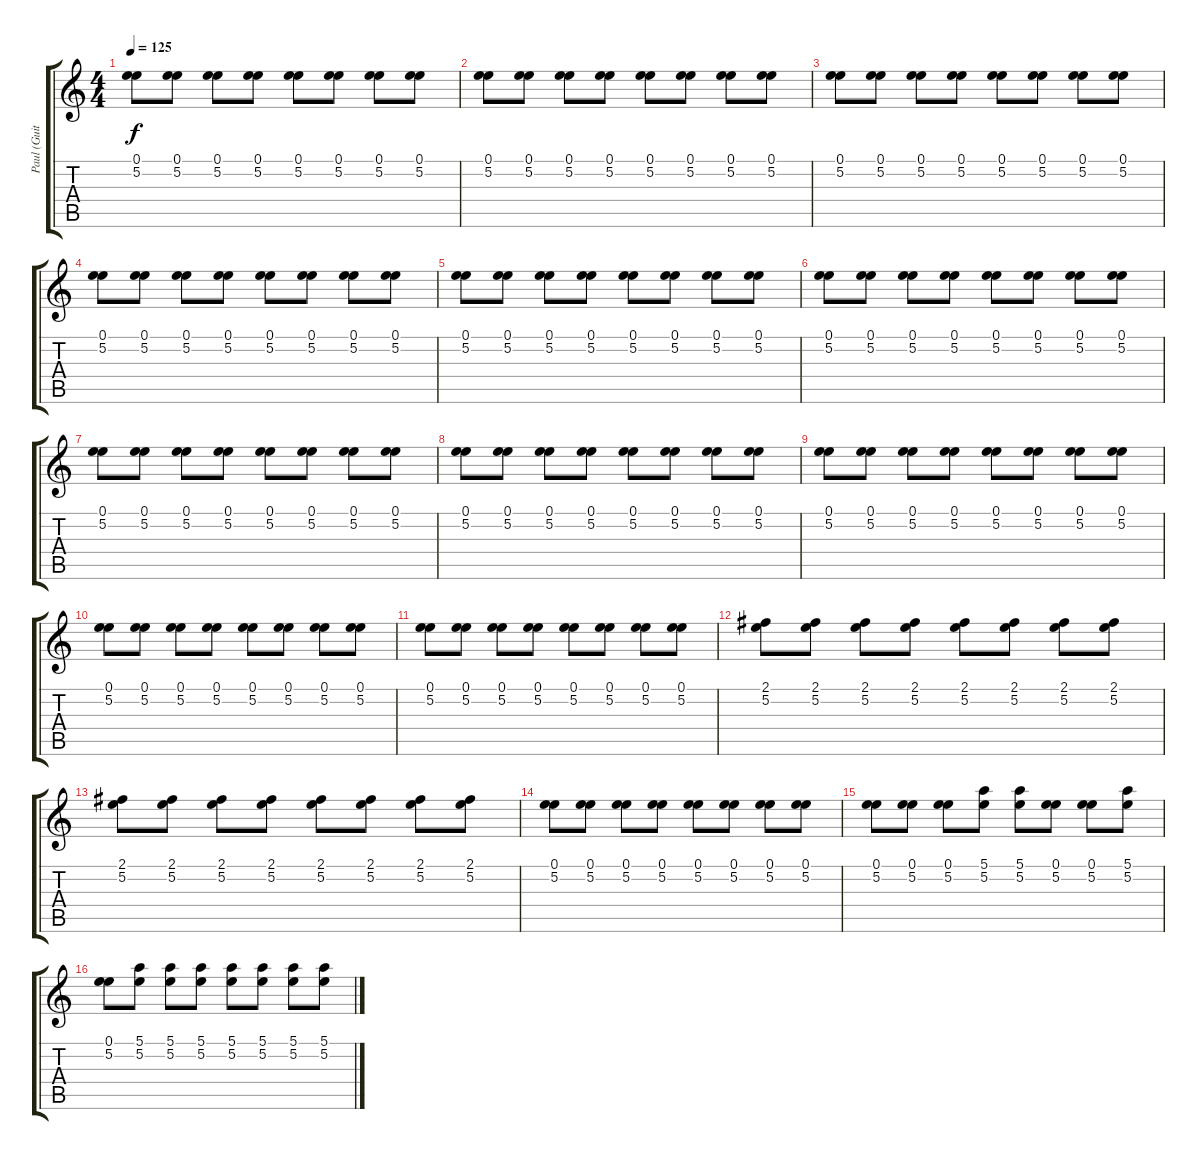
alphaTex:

\track ("Paul (Guitar 1)" "Paul (Guit") {instrument distortionguitar}
\staff {score tabs}
\tuning (E4 B3 G3 D3 A2 E2) {hide}
\ts (4 4)
\tempo 125
\clef g2
\ks c
(0.1 5.2).8{dy f} (0.1 5.2).8 (0.1 5.2).8 (0.1 5.2).8 (0.1 5.2).8 (0.1 5.2).8 (0.1 5.2).8 (0.1 5.2).8 |
(0.1 5.2).8 (0.1 5.2).8 (0.1 5.2).8 (0.1 5.2).8 (0.1 5.2).8 (0.1 5.2).8 (0.1 5.2).8 (0.1 5.2).8 |
(0.1 5.2).8 (0.1 5.2).8 (0.1 5.2).8 (0.1 5.2).8 (0.1 5.2).8 (0.1 5.2).8 (0.1 5.2).8 (0.1 5.2).8 |
(0.1 5.2).8 (0.1 5.2).8 (0.1 5.2).8 (0.1 5.2).8 (0.1 5.2).8 (0.1 5.2).8 (0.1 5.2).8 (0.1 5.2).8 |
(0.1 5.2).8 (0.1 5.2).8 (0.1 5.2).8 (0.1 5.2).8 (0.1 5.2).8 (0.1 5.2).8 (0.1 5.2).8 (0.1 5.2).8 |
(0.1 5.2).8 (0.1 5.2).8 (0.1 5.2).8 (0.1 5.2).8 (0.1 5.2).8 (0.1 5.2).8 (0.1 5.2).8 (0.1 5.2).8 |
(0.1 5.2).8 (0.1 5.2).8 (0.1 5.2).8 (0.1 5.2).8 (0.1 5.2).8 (0.1 5.2).8 (0.1 5.2).8 (0.1 5.2).8 |
(0.1 5.2).8 (0.1 5.2).8 (0.1 5.2).8 (0.1 5.2).8 (0.1 5.2).8 (0.1 5.2).8 (0.1 5.2).8 (0.1 5.2).8 |
(0.1 5.2).8 (0.1 5.2).8 (0.1 5.2).8 (0.1 5.2).8 (0.1 5.2).8 (0.1 5.2).8 (0.1 5.2).8 (0.1 5.2).8 |
(0.1 5.2).8 (0.1 5.2).8 (0.1 5.2).8 (0.1 5.2).8 (0.1 5.2).8 (0.1 5.2).8 (0.1 5.2).8 (0.1 5.2).8 |
(0.1 5.2).8 (0.1 5.2).8 (0.1 5.2).8 (0.1 5.2).8 (0.1 5.2).8 (0.1 5.2).8 (0.1 5.2).8 (0.1 5.2).8 |
(2.1 5.2).8 (2.1 5.2).8 (2.1 5.2).8 (2.1 5.2).8 (2.1 5.2).8 (2.1 5.2).8 (2.1 5.2).8 (2.1 5.2).8 |
(2.1 5.2).8 (2.1 5.2).8 (2.1 5.2).8 (2.1 5.2).8 (2.1 5.2).8 (2.1 5.2).8 (2.1 5.2).8 (2.1 5.2).8 |
(0.1 5.2).8 (0.1 5.2).8 (0.1 5.2).8 (0.1 5.2).8 (0.1 5.2).8 (0.1 5.2).8 (0.1 5.2).8 (0.1 5.2).8 |
(0.1 5.2).8 (0.1 5.2).8 (0.1 5.2).8 (5.1 5.2).8 (5.1 5.2).8 (0.1 5.2).8 (0.1 5.2).8 (5.1 5.2).8 |
(0.1 5.2).8 (5.1 5.2).8 (5.1 5.2).8 (5.1 5.2).8 (5.1 5.2).8 (5.1 5.2).8 (5.1 5.2).8 (5.1 5.2).8
